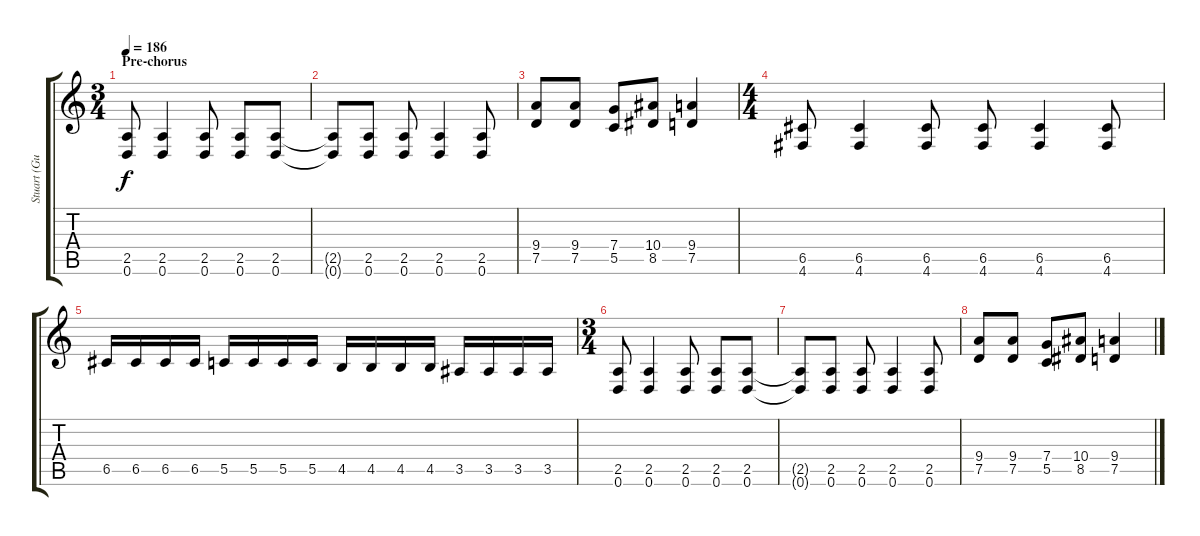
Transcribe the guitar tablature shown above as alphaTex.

\track ("Stuart (Guitar)" "Stuart (Gu") {instrument distortionguitar}
\staff {score tabs}
\tuning (D4 A3 F3 C3 G2 D2) {hide}
\ts (3 4)
\section ("" "Pre-chorus")
\tempo 186
\clef g2
\ks c
(2.5 0.6).8{dy f} (2.5 0.6).4 (2.5 0.6).8 (2.5 0.6).8 (2.5 0.6).8 |
(2.5{t} 0.6{t}).8 (2.5 0.6).8 (2.5 0.6).8 (2.5 0.6).4 (2.5 0.6).8 |
(9.4 7.5).8 (9.4 7.5).8 (7.4 5.5).8 (10.4 8.5).8 (9.4 7.5).4 |
\ts (4 4)
(6.5 4.6).8 (6.5 4.6).4 (6.5 4.6).8 (6.5 4.6).8 (6.5 4.6).4 (6.5 4.6).8 |
6.5.16 6.5.16 6.5.16 6.5.16 5.5.16 5.5.16 5.5.16 5.5.16 4.5.16 4.5.16 4.5.16 4.5.16 3.5.16 3.5.16 3.5.16 3.5.16 |
\ts (3 4)
(2.5 0.6).8 (2.5 0.6).4 (2.5 0.6).8 (2.5 0.6).8 (2.5 0.6).8 |
(2.5{t} 0.6{t}).8 (2.5 0.6).8 (2.5 0.6).8 (2.5 0.6).4 (2.5 0.6).8 |
(9.4 7.5).8 (9.4 7.5).8 (7.4 5.5).8 (10.4 8.5).8 (9.4 7.5).4
